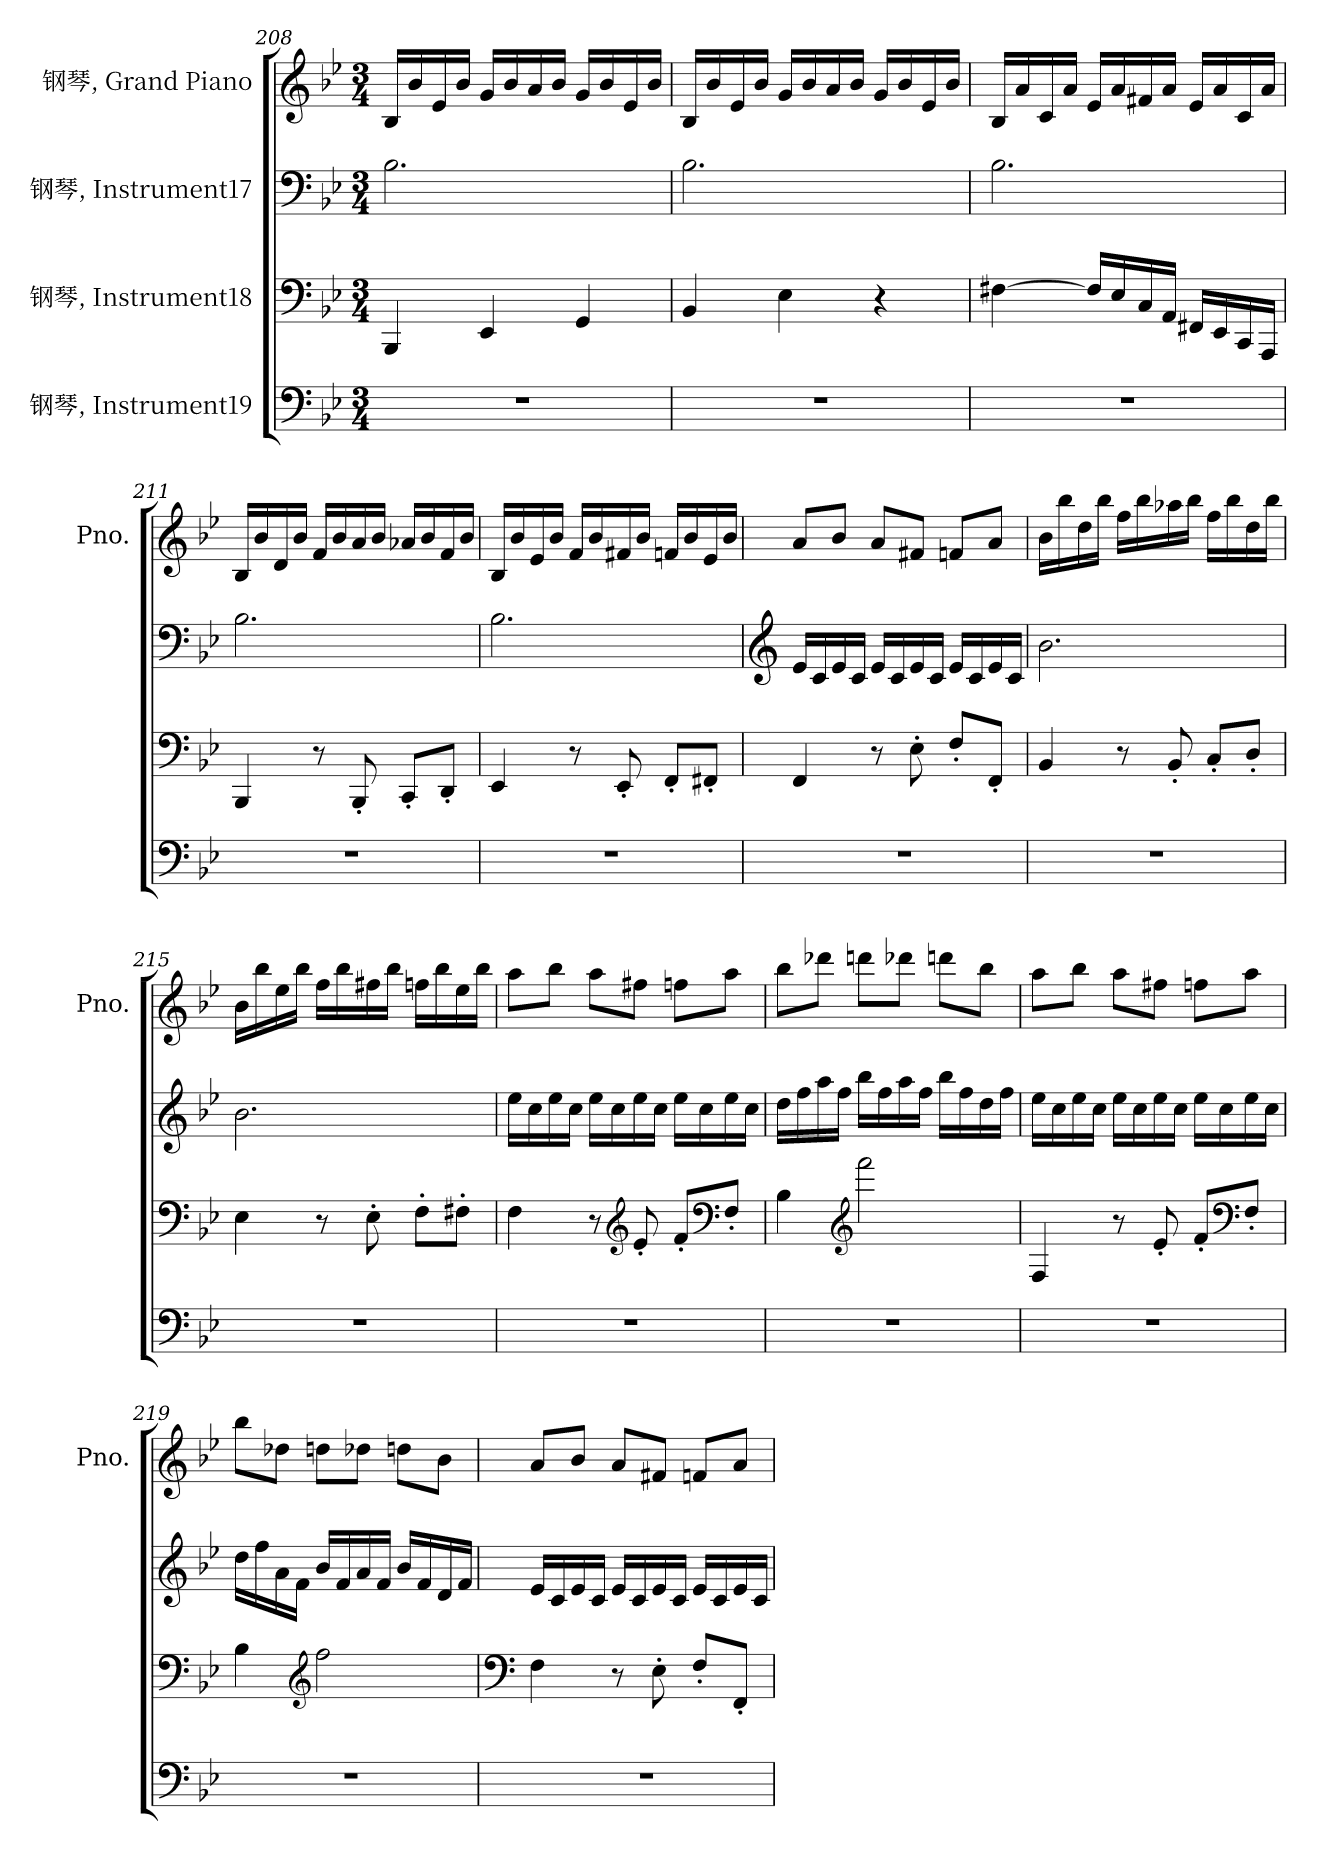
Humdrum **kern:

**kern	**kern	**kern	**kern
*part4	*part3	*part2	*part1
*staff4	*staff3	*staff2	*staff1
*I"钢琴, Instrument19	*I"钢琴, Instrument18	*I"钢琴, Instrument17	*I"钢琴, Grand Piano
*	*	*	*I'Pno.
*clefF4	*clefF4	*clefF4	*clefG2
*k[b-e-]	*k[b-e-]	*k[b-e-]	*k[b-e-]
*M3/4	*M3/4	*M3/4	*M3/4
=208	=208	=208	=208
2.r	4BBB-/	2.B-\	16B-/LL
.	.	.	16b-/
.	.	.	16e-/
.	.	.	16b-/JJ
.	4EE-/	.	16g/LL
.	.	.	16b-/
.	.	.	16a/
.	.	.	16b-/JJ
.	4GG/	.	16g/LL
.	.	.	16b-/
.	.	.	16e-/
.	.	.	16b-/JJ
!!LO:PB:g=z
=209	=209	=209	=209
2.r	4BB-/	2.B-\	16B-/LL
.	.	.	16b-/
.	.	.	16e-/
.	.	.	16b-/JJ
.	4E-\	.	16g/LL
.	.	.	16b-/
.	.	.	16a/
.	.	.	16b-/JJ
.	4r	.	16g/LL
.	.	.	16b-/
.	.	.	16e-/
.	.	.	16b-/JJ
=210	=210	=210	=210
2.r	[4F#X\	2.B-\	16B-/LL
.	.	.	16a/
.	.	.	16c/
.	.	.	16a/JJ
.	16F#/LL]	.	16e-/LL
.	16E-/	.	16a/
.	16C/	.	16f#X/
.	16AA/JJ	.	16a/JJ
.	16FF#X/LL	.	16e-/LL
.	16EE-/	.	16a/
.	16CC/	.	16c/
.	16AAA/JJ	.	16a/JJ
=211	=211	=211	=211
2.r	4BBB-/	2.B-\	16B-/LL
.	.	.	16b-/
.	.	.	16d/
.	.	.	16b-/JJ
.	8r	.	16f/LL
.	.	.	16b-/
.	8BBB-'/	.	16a/
.	.	.	16b-/JJ
.	8CC'/L	.	16a-X/LL
.	.	.	16b-/
.	8DD'/J	.	16f/
.	.	.	16b-/JJ
!!LO:LB:g=z
=212	=212	=212	=212
2.r	4EE-/	2.B-\	16B-/LL
.	.	.	16b-/
.	.	.	16e-/
.	.	.	16b-/JJ
.	8r	.	16f/LL
.	.	.	16b-/
.	8EE-'/	.	16f#X/
.	.	.	16b-/JJ
.	8FF'/L	.	16fn/LL
.	.	.	16b-/
.	8FF#X'/J	.	16e-/
.	.	.	16b-/JJ
=213	=213	=213	=213
*	*	*clefG2	*
2.r	4FF/	16e-/LL	8a/L
.	.	16c/	.
.	.	16e-/	8b-/J
.	.	16c/JJ	.
.	8r	16e-/LL	8a/L
.	.	16c/	.
.	8E-'\	16e-/	8f#X/J
.	.	16c/JJ	.
.	8F'/L	16e-/LL	8fn/L
.	.	16c/	.
.	8FF'/J	16e-/	8a/J
.	.	16c/JJ	.
=214	=214	=214	=214
2.r	4BB-/	2.b-\	16b-\LL
.	.	.	16bb-\
.	.	.	16dd\
.	.	.	16bb-\JJ
.	8r	.	16ff\LL
.	.	.	16bb-\
.	8BB-'/	.	16aa-X\
.	.	.	16bb-\JJ
.	8C'/L	.	16ff\LL
.	.	.	16bb-\
.	8D'/J	.	16dd\
.	.	.	16bb-\JJ
!!LO:LB:g=z
=215	=215	=215	=215
2.r	4E-\	2.b-\	16b-\LL
.	.	.	16bb-\
.	.	.	16ee-\
.	.	.	16bb-\JJ
.	8r	.	16ff\LL
.	.	.	16bb-\
.	8E-'\	.	16ff#X\
.	.	.	16bb-\JJ
.	8F'\L	.	16ffn\LL
.	.	.	16bb-\
.	8F#X'\J	.	16ee-\
.	.	.	16bb-\JJ
=216	=216	=216	=216
2.r	4F\	16ee-\LL	8aa\L
.	.	16cc\	.
*	*	*	*MM141
.	.	16ee-\	8bb-\J
.	.	16cc\JJ	.
*	*	*	*MM138
.	8r	16ee-\LL	8aa\L
.	.	16cc\	.
*	*clefG2	*	*
*	*	*	*MM135
.	8e-'/	16ee-\	8ff#X\J
.	.	16cc\JJ	.
*	*	*	*MM131
.	8f'/L	16ee-\LL	8ffn\L
.	.	16cc\	.
*	*clefF4	*	*
*	*	*	*MM128
.	8F'/J	16ee-\	8aa\J
.	.	16cc\JJ	.
=217	=217	=217	=217
*	*	*	*MM125
2.r	4B-\	16dd\LL	8bb-\L
.	.	16ff\	.
*	*	*	*MM122
.	.	16aa\	8ddd-X\J
.	.	16ff\JJ	.
*	*clefG2	*	*
*	*	*	*MM118
.	2fff\	16bb-\LL	8dddn\L
.	.	16ff\	.
.	.	16aa\	8ddd-X\J
.	.	16ff\JJ	.
.	.	16bb-\LL	8dddn\L
.	.	16ff\	.
.	.	16dd\	8bb-\J
.	.	16ff\JJ	.
!!LO:PB:g=z
=218	=218	=218	=218
2.r	4F/	16ee-\LL	8aa\L
.	.	16cc\	.
.	.	16ee-\	8bb-\J
.	.	16cc\JJ	.
.	8r	16ee-\LL	8aa\L
.	.	16cc\	.
.	8e-'/	16ee-\	8ff#X\J
.	.	16cc\JJ	.
.	8f'/L	16ee-\LL	8ffn\L
.	.	16cc\	.
*	*clefF4	*	*
.	8F'/J	16ee-\	8aa\J
.	.	16cc\JJ	.
=219	=219	=219	=219
2.r	4B-\	16dd\LL	8bb-\L
.	.	16ff\	.
.	.	16a\	8dd-X\J
.	.	16f\JJ	.
*	*clefG2	*	*
.	2ff\	16b-/LL	8ddn\L
.	.	16f/	.
.	.	16a/	8dd-X\J
.	.	16f/JJ	.
.	.	16b-/LL	8ddn\L
.	.	16f/	.
.	.	16d/	8b-\J
.	.	16f/JJ	.
=220	=220	=220	=220
*	*clefF4	*	*
2.r	4F\	16e-/LL	8a/L
.	.	16c/	.
.	.	16e-/	8b-/J
.	.	16c/JJ	.
.	8r	16e-/LL	8a/L
.	.	16c/	.
.	8E-'\	16e-/	8f#X/J
.	.	16c/JJ	.
.	8F'/L	16e-/LL	8fn/L
.	.	16c/	.
.	8FF'/J	16e-/	8a/J
.	.	16c/JJ	.
=	=	=	=
*-	*-	*-	*-
